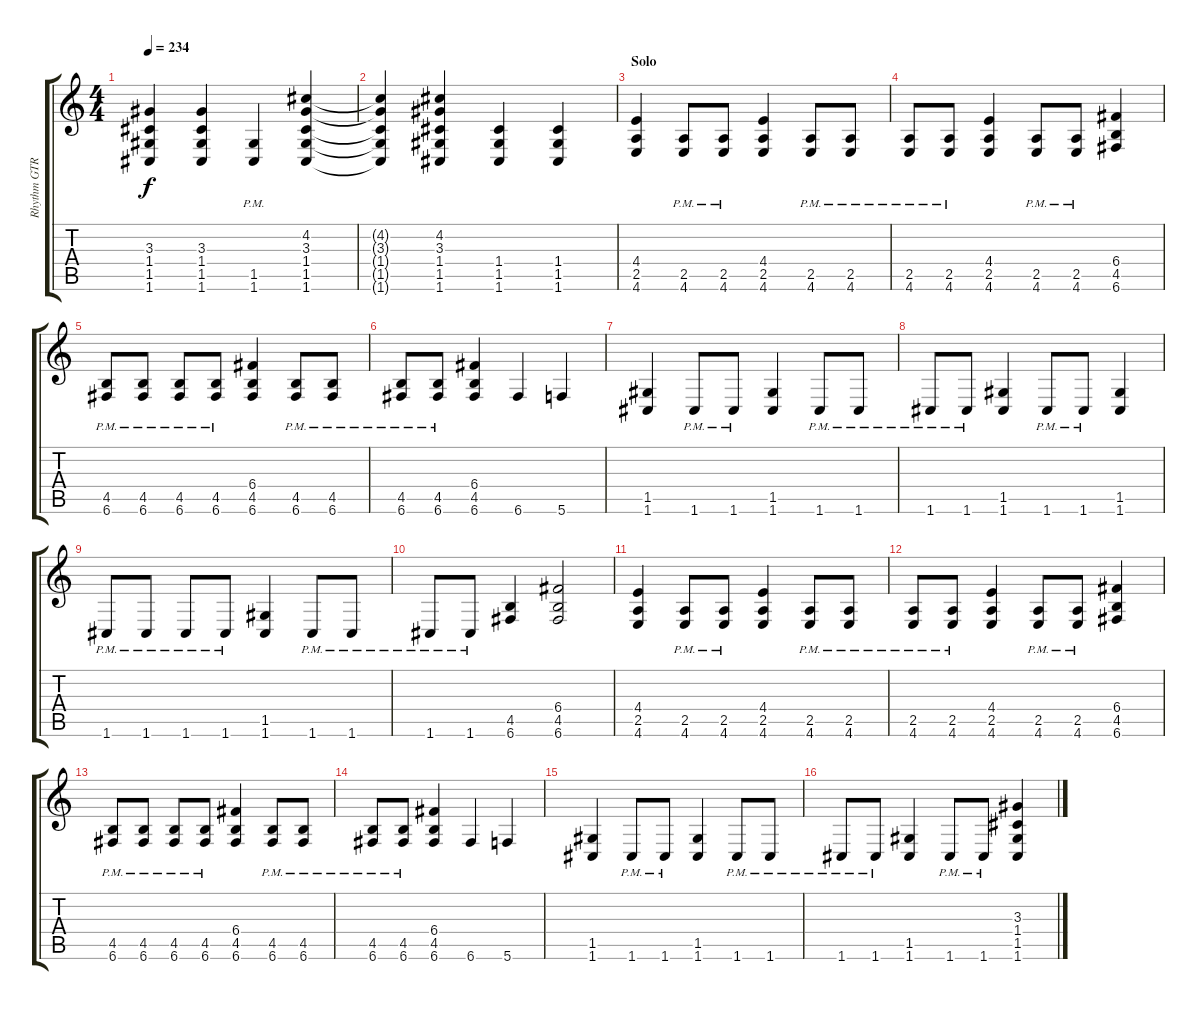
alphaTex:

\track ("Rhythm GTR 1" "Rhythm GTR") {instrument overdrivenguitar}
\staff {score tabs}
\tuning (D4 A3 F3 C3 G2 C2) {hide}
\ts (4 4)
\tempo 234
\clef g2
\ks aminor
(3.3{t} 1.4{t} 1.5{t} 1.6{t}).4{dy f} (3.3 1.4 1.5 1.6).4 (1.5{pm} 1.6{pm}).4 (4.2 3.3 1.4 1.5 1.6).4 |
(4.2{t} 3.3{t} 1.4{t} 1.5{t} 1.6{t}).4 (4.2 3.3 1.4 1.5 1.6).4 (1.4 1.5 1.6).4 (1.4 1.5 1.6).4 |
\section ("" "Solo")
(4.4 2.5 4.6).4 (2.5{pm} 4.6{pm}).8 (2.5{pm} 4.6{pm}).8 (4.4 2.5 4.6).4 (2.5{pm} 4.6{pm}).8 (2.5{pm} 4.6{pm}).8 |
(2.5{pm} 4.6{pm}).8 (2.5{pm} 4.6{pm}).8 (4.4 2.5 4.6).4 (2.5{pm} 4.6{pm}).8 (2.5{pm} 4.6{pm}).8 (6.4 4.5 6.6).4 |
(4.5{pm} 6.6{pm}).8 (4.5{pm} 6.6{pm}).8 (4.5{pm} 6.6{pm}).8 (4.5{pm} 6.6{pm}).8 (6.4 4.5 6.6).4 (4.5{pm} 6.6{pm}).8 (4.5{pm} 6.6{pm}).8 |
(4.5{pm} 6.6{pm}).8 (4.5{pm} 6.6{pm}).8 (6.4 4.5 6.6).4 6.6.4 5.6.4 |
(1.5 1.6).4 1.6{pm}.8 1.6{pm}.8 (1.5 1.6).4 1.6{pm}.8 1.6{pm}.8 |
1.6{pm}.8 1.6{pm}.8 (1.5 1.6).4 1.6{pm}.8 1.6{pm}.8 (1.5 1.6).4 |
1.6{pm}.8 1.6{pm}.8 1.6{pm}.8 1.6{pm}.8 (1.5 1.6).4 1.6{pm}.8 1.6{pm}.8 |
1.6{pm}.8 1.6{pm}.8 (4.5 6.6).4 (6.4 4.5 6.6).2 |
(4.4 2.5 4.6).4 (2.5{pm} 4.6{pm}).8 (2.5{pm} 4.6{pm}).8 (4.4 2.5 4.6).4 (2.5{pm} 4.6{pm}).8 (2.5{pm} 4.6{pm}).8 |
(2.5{pm} 4.6{pm}).8 (2.5{pm} 4.6{pm}).8 (4.4 2.5 4.6).4 (2.5{pm} 4.6{pm}).8 (2.5{pm} 4.6{pm}).8 (6.4 4.5 6.6).4 |
(4.5{pm} 6.6{pm}).8 (4.5{pm} 6.6{pm}).8 (4.5{pm} 6.6{pm}).8 (4.5{pm} 6.6{pm}).8 (6.4 4.5 6.6).4 (4.5{pm} 6.6{pm}).8 (4.5{pm} 6.6{pm}).8 |
(4.5{pm} 6.6{pm}).8 (4.5{pm} 6.6{pm}).8 (6.4 4.5 6.6).4 6.6.4 5.6.4 |
(1.5 1.6).4 1.6{pm}.8 1.6{pm}.8 (1.5 1.6).4 1.6{pm}.8 1.6{pm}.8 |
1.6{pm}.8 1.6{pm}.8 (1.5 1.6).4 1.6{pm}.8 1.6{pm}.8 (3.3 1.4 1.5 1.6).4
